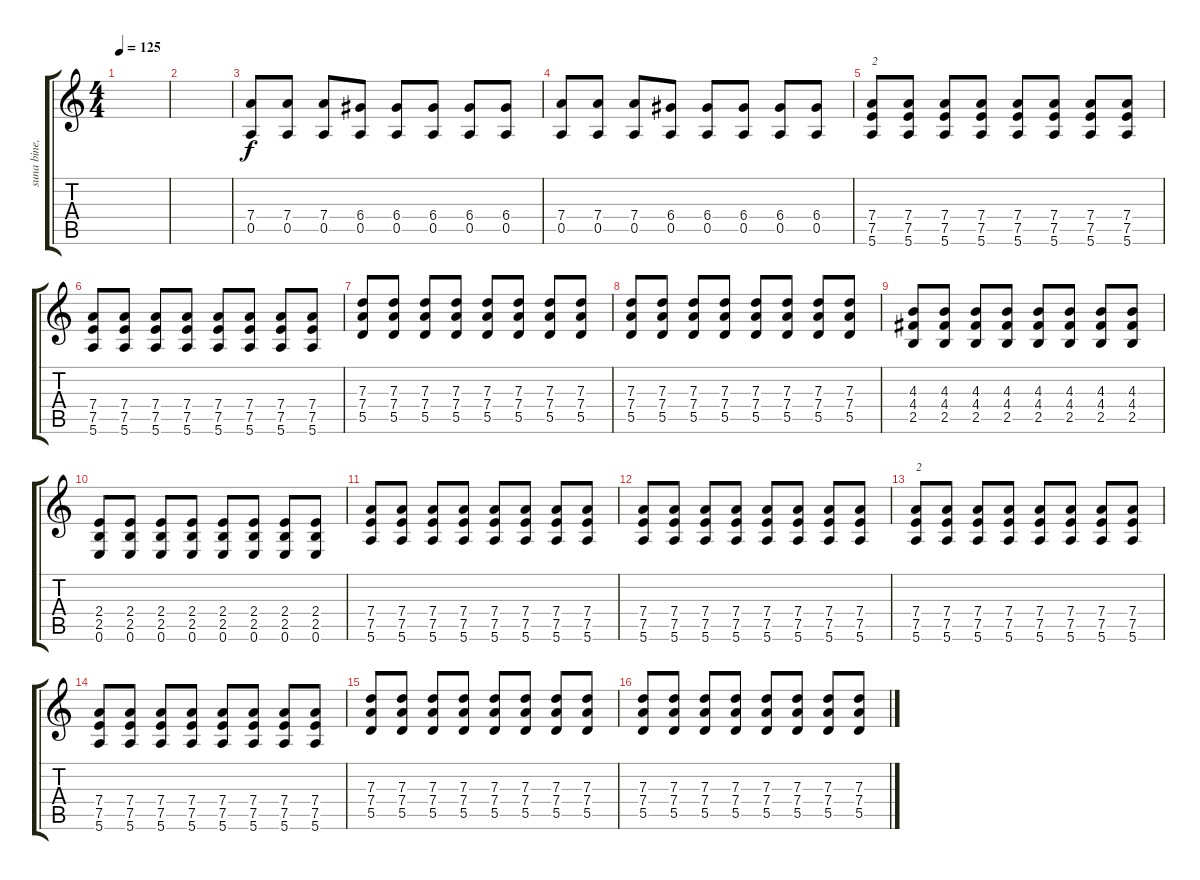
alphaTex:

\track ("suna bine, cred:D" "suna bine,") {instrument overdrivenguitar}
\staff {score tabs}
\tuning (E4 B3 G3 D3 A2 E2) {hide}
\ts (4 4)
\tempo 125
\clef g2
\ks c
|
|
(7.4 0.5).8 (7.4 0.5).8 (7.4 0.5).8 (6.4 0.5).8 (6.4 0.5).8 (6.4 0.5).8 (6.4 0.5).8 (6.4 0.5).8 |
(7.4 0.5).8 (7.4 0.5).8 (7.4 0.5).8 (6.4 0.5).8 (6.4 0.5).8 (6.4 0.5).8 (6.4 0.5).8 (6.4 0.5).8 |
(7.4 7.5 5.6).8{txt "2"} (7.4 7.5 5.6).8 (7.4 7.5 5.6).8 (7.4 7.5 5.6).8 (7.4 7.5 5.6).8 (7.4 7.5 5.6).8 (7.4 7.5 5.6).8 (7.4 7.5 5.6).8 |
(7.4 7.5 5.6).8 (7.4 7.5 5.6).8 (7.4 7.5 5.6).8 (7.4 7.5 5.6).8 (7.4 7.5 5.6).8 (7.4 7.5 5.6).8 (7.4 7.5 5.6).8 (7.4 7.5 5.6).8 |
(7.3 7.4 5.5).8 (7.3 7.4 5.5).8 (7.3 7.4 5.5).8 (7.3 7.4 5.5).8 (7.3 7.4 5.5).8 (7.3 7.4 5.5).8 (7.3 7.4 5.5).8 (7.3 7.4 5.5).8 |
(7.3 7.4 5.5).8 (7.3 7.4 5.5).8 (7.3 7.4 5.5).8 (7.3 7.4 5.5).8 (7.3 7.4 5.5).8 (7.3 7.4 5.5).8 (7.3 7.4 5.5).8 (7.3 7.4 5.5).8 |
(4.3 4.4 2.5).8 (4.3 4.4 2.5).8 (4.3 4.4 2.5).8 (4.3 4.4 2.5).8 (4.3 4.4 2.5).8 (4.3 4.4 2.5).8 (4.3 4.4 2.5).8 (4.3 4.4 2.5).8 |
(2.4 2.5 0.6).8 (2.4 2.5 0.6).8 (2.4 2.5 0.6).8 (2.4 2.5 0.6).8 (2.4 2.5 0.6).8 (2.4 2.5 0.6).8 (2.4 2.5 0.6).8 (2.4 2.5 0.6).8 |
(7.4 7.5 5.6).8 (7.4 7.5 5.6).8 (7.4 7.5 5.6).8 (7.4 7.5 5.6).8 (7.4 7.5 5.6).8 (7.4 7.5 5.6).8 (7.4 7.5 5.6).8 (7.4 7.5 5.6).8 |
(7.4 7.5 5.6).8 (7.4 7.5 5.6).8 (7.4 7.5 5.6).8 (7.4 7.5 5.6).8 (7.4 7.5 5.6).8 (7.4 7.5 5.6).8 (7.4 7.5 5.6).8 (7.4 7.5 5.6).8 |
(7.4 7.5 5.6).8{txt "2"} (7.4 7.5 5.6).8 (7.4 7.5 5.6).8 (7.4 7.5 5.6).8 (7.4 7.5 5.6).8 (7.4 7.5 5.6).8 (7.4 7.5 5.6).8 (7.4 7.5 5.6).8 |
(7.4 7.5 5.6).8 (7.4 7.5 5.6).8 (7.4 7.5 5.6).8 (7.4 7.5 5.6).8 (7.4 7.5 5.6).8 (7.4 7.5 5.6).8 (7.4 7.5 5.6).8 (7.4 7.5 5.6).8 |
(7.3 7.4 5.5).8 (7.3 7.4 5.5).8 (7.3 7.4 5.5).8 (7.3 7.4 5.5).8 (7.3 7.4 5.5).8 (7.3 7.4 5.5).8 (7.3 7.4 5.5).8 (7.3 7.4 5.5).8 |
(7.3 7.4 5.5).8 (7.3 7.4 5.5).8 (7.3 7.4 5.5).8 (7.3 7.4 5.5).8 (7.3 7.4 5.5).8 (7.3 7.4 5.5).8 (7.3 7.4 5.5).8 (7.3 7.4 5.5).8
